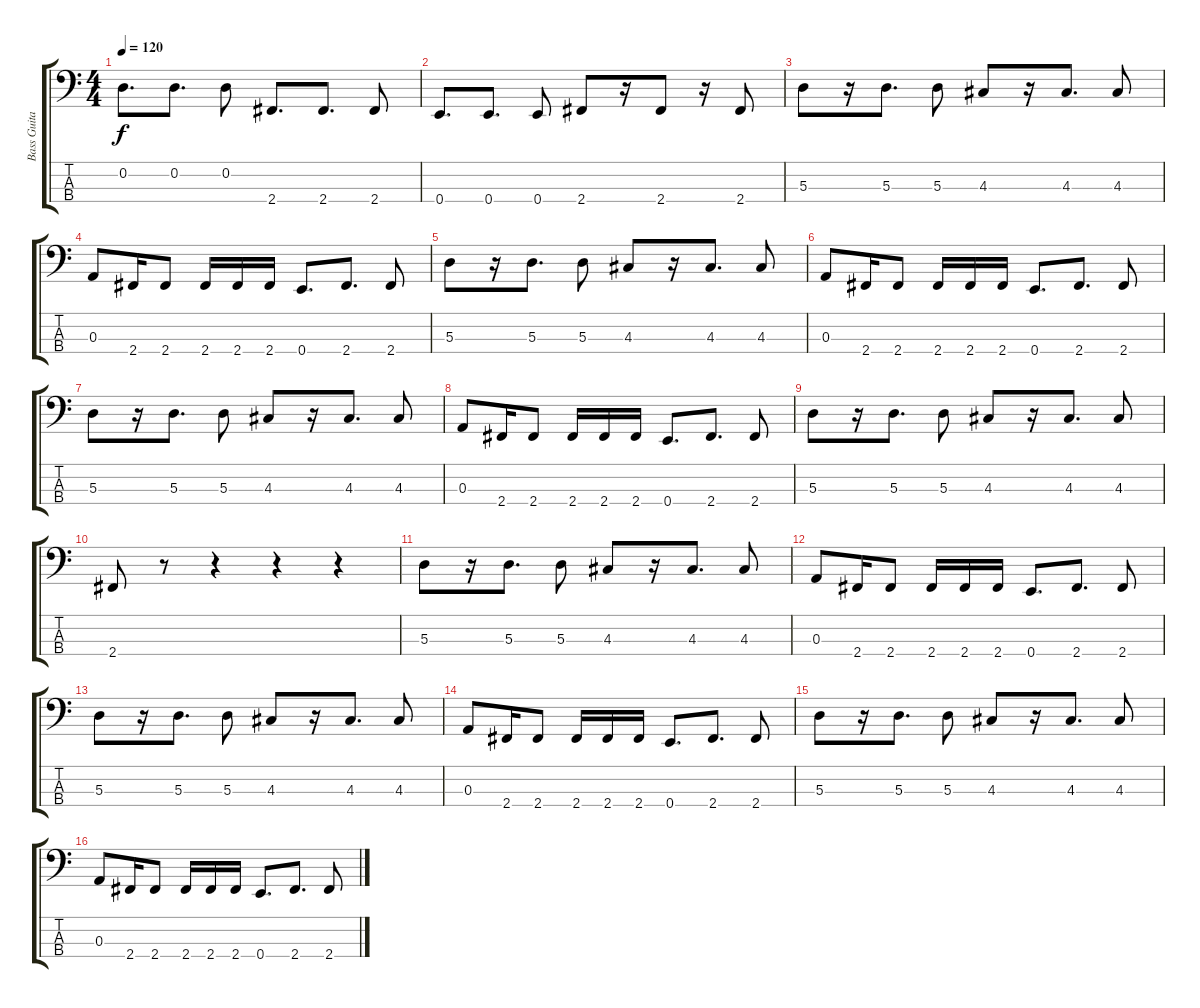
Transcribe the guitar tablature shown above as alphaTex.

\track ("Bass Guitar (Kuko)" "Bass Guita") {instrument electricbassfinger}
\staff {score tabs}
\tuning (G2 D2 A1 E1) {hide}
\ts (4 4)
\tempo 120
\clef f4
\ks c
0.2.8{d dy f} 0.2.8{d} 0.2.8 2.4.8{d} 2.4.8{d} 2.4.8 |
0.4.8{d} 0.4.8{d} 0.4.8 2.4.8 r.16 2.4.8 r.16 2.4.8 |
5.3.8 r.16 5.3.8{d} 5.3.8 4.3.8 r.16 4.3.8{d} 4.3.8 |
0.3.8 2.4.16 2.4.8 2.4.16 2.4.16 2.4.16 0.4.8{d} 2.4.8{d} 2.4.8 |
5.3.8 r.16 5.3.8{d} 5.3.8 4.3.8 r.16 4.3.8{d} 4.3.8 |
0.3.8 2.4.16 2.4.8 2.4.16 2.4.16 2.4.16 0.4.8{d} 2.4.8{d} 2.4.8 |
5.3.8 r.16 5.3.8{d} 5.3.8 4.3.8 r.16 4.3.8{d} 4.3.8 |
0.3.8 2.4.16 2.4.8 2.4.16 2.4.16 2.4.16 0.4.8{d} 2.4.8{d} 2.4.8 |
5.3.8 r.16 5.3.8{d} 5.3.8 4.3.8 r.16 4.3.8{d} 4.3.8 |
2.4.8 r.8 r.4 r.4 r.4 |
5.3.8 r.16 5.3.8{d} 5.3.8 4.3.8 r.16 4.3.8{d} 4.3.8 |
0.3.8 2.4.16 2.4.8 2.4.16 2.4.16 2.4.16 0.4.8{d} 2.4.8{d} 2.4.8 |
5.3.8 r.16 5.3.8{d} 5.3.8 4.3.8 r.16 4.3.8{d} 4.3.8 |
0.3.8 2.4.16 2.4.8 2.4.16 2.4.16 2.4.16 0.4.8{d} 2.4.8{d} 2.4.8 |
5.3.8 r.16 5.3.8{d} 5.3.8 4.3.8 r.16 4.3.8{d} 4.3.8 |
0.3.8 2.4.16 2.4.8 2.4.16 2.4.16 2.4.16 0.4.8{d} 2.4.8{d} 2.4.8
